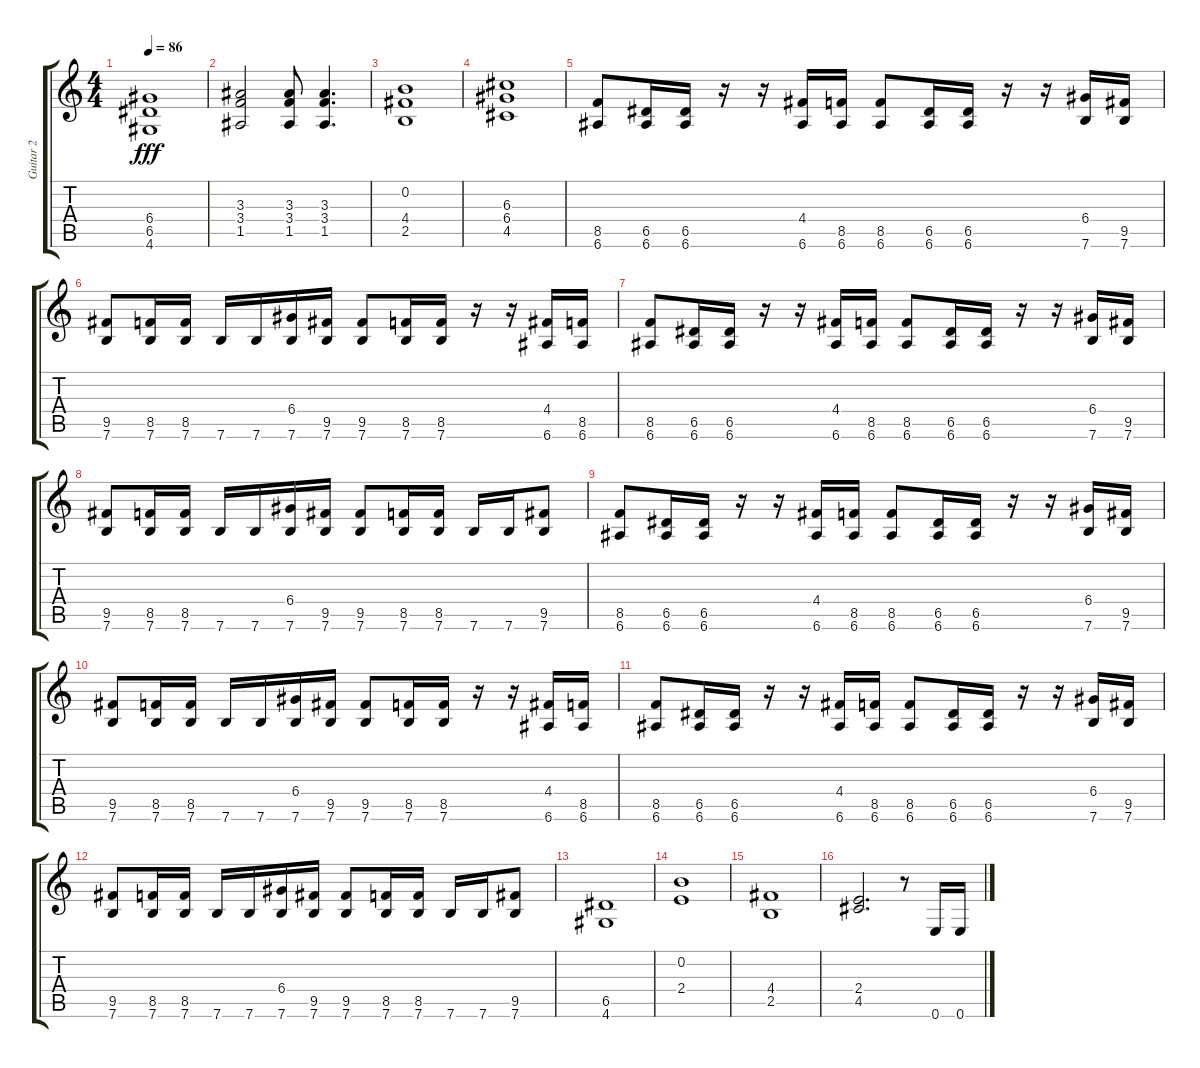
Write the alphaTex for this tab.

\track ("Guitar 2" "Guitar 2") {instrument overdrivenguitar}
\staff {score tabs}
\tuning (E4 B3 G3 D3 A2 E2) {hide}
\ts (4 4)
\tempo 86
\clef g2
\ks c
(6.4 6.5 4.6).1{dy fff} |
(3.3 3.4 1.5).2 (3.3 3.4 1.5).8 (3.3 3.4 1.5).4{d} |
(0.2 4.4 2.5).1 |
(6.3 6.4 4.5).1 |
(8.5 6.6).8 (6.5 6.6).16 (6.5 6.6).16 r.16 r.16 (4.4 6.6).16 (8.5 6.6).16 (8.5 6.6).8 (6.5 6.6).16 (6.5 6.6).16 r.16 r.16 (6.4 7.6).16 (9.5 7.6).16 |
(9.5 7.6).8 (8.5 7.6).16 (8.5 7.6).16 7.6.16 7.6.16 (6.4 7.6).16 (9.5 7.6).16 (9.5 7.6).8 (8.5 7.6).16 (8.5 7.6).16 r.16 r.16 (4.4 6.6).16 (8.5 6.6).16 |
(8.5 6.6).8 (6.5 6.6).16 (6.5 6.6).16 r.16 r.16 (4.4 6.6).16 (8.5 6.6).16 (8.5 6.6).8 (6.5 6.6).16 (6.5 6.6).16 r.16 r.16 (6.4 7.6).16 (9.5 7.6).16 |
(9.5 7.6).8 (8.5 7.6).16 (8.5 7.6).16 7.6.16 7.6.16 (6.4 7.6).16 (9.5 7.6).16 (9.5 7.6).8 (8.5 7.6).16 (8.5 7.6).16 7.6.16 7.6.16 (9.5 7.6).8 |
(8.5 6.6).8 (6.5 6.6).16 (6.5 6.6).16 r.16 r.16 (4.4 6.6).16 (8.5 6.6).16 (8.5 6.6).8 (6.5 6.6).16 (6.5 6.6).16 r.16 r.16 (6.4 7.6).16 (9.5 7.6).16 |
(9.5 7.6).8 (8.5 7.6).16 (8.5 7.6).16 7.6.16 7.6.16 (6.4 7.6).16 (9.5 7.6).16 (9.5 7.6).8 (8.5 7.6).16 (8.5 7.6).16 r.16 r.16 (4.4 6.6).16 (8.5 6.6).16 |
(8.5 6.6).8 (6.5 6.6).16 (6.5 6.6).16 r.16 r.16 (4.4 6.6).16 (8.5 6.6).16 (8.5 6.6).8 (6.5 6.6).16 (6.5 6.6).16 r.16 r.16 (6.4 7.6).16 (9.5 7.6).16 |
(9.5 7.6).8 (8.5 7.6).16 (8.5 7.6).16 7.6.16 7.6.16 (6.4 7.6).16 (9.5 7.6).16 (9.5 7.6).8 (8.5 7.6).16 (8.5 7.6).16 7.6.16 7.6.16 (9.5 7.6).8 |
(6.5 4.6).1 |
(0.2 2.4).1 |
(4.4 2.5).1 |
(2.4 4.5).2{d} r.8 0.6.16 0.6.16
